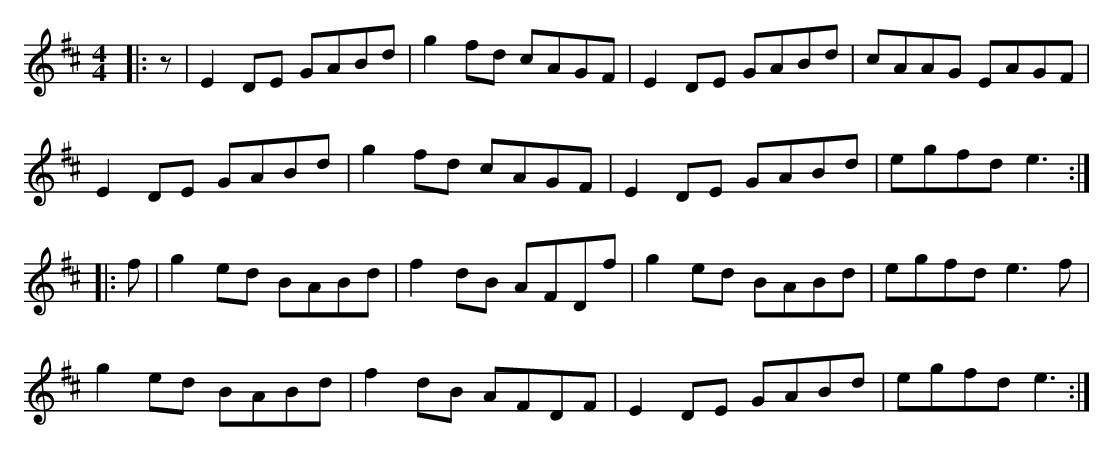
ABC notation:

X:1
M:4/4
K:Edor
|:z|E2DE GABd|g2fd cAGF|E2DE GABd|cAAG EAGF|
E2DE GABd|g2fd cAGF|E2DE GABd|egfd e3:|
|:f|g2ed BABd|f2dB AFDf|g2ed BABd|egfd e3f|
g2ed BABd|f2dB AFDF|E2DE GABd|egfd e3:|
